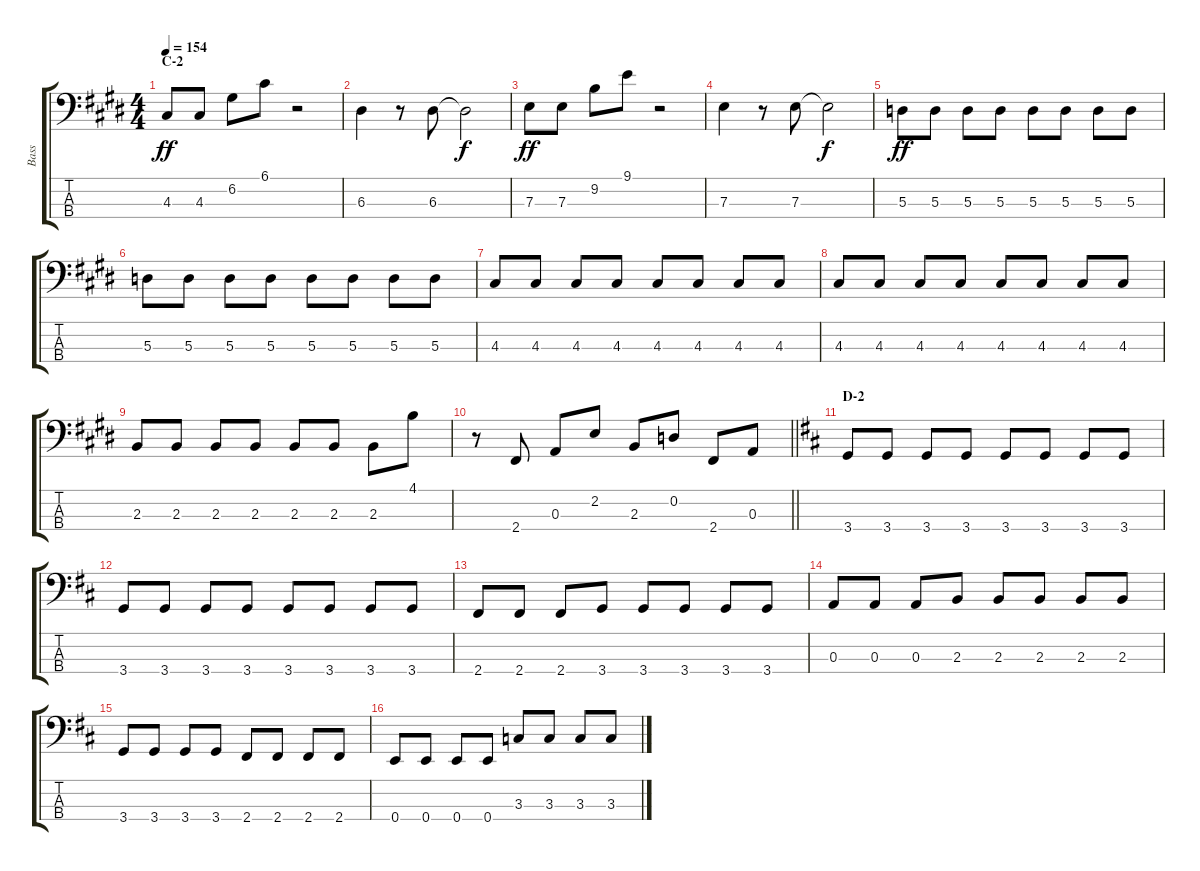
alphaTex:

\track ("Bass" "Bass") {instrument electricbasspick}
\staff {score tabs}
\tuning (G2 D2 A1 E1) {hide}
\ts (4 4)
\section ("" "C-2")
\tempo 154
\clef f4
\ks e
4.3.8{dy ff} 4.3.8 6.2.8 6.1.8 r.2 |
6.3.4 r.8 6.3.8 6.3{t}.2{dy f} |
7.3.8{dy ff} 7.3.8 9.2.8 9.1.8 r.2 |
7.3.4 r.8 7.3.8 7.3{t}.2{dy f} |
5.3.8{dy ff} 5.3.8 5.3.8 5.3.8 5.3.8 5.3.8 5.3.8 5.3.8 |
5.3.8 5.3.8 5.3.8 5.3.8 5.3.8 5.3.8 5.3.8 5.3.8 |
4.3.8 4.3.8 4.3.8 4.3.8 4.3.8 4.3.8 4.3.8 4.3.8 |
4.3.8 4.3.8 4.3.8 4.3.8 4.3.8 4.3.8 4.3.8 4.3.8 |
2.3.8 2.3.8 2.3.8 2.3.8 2.3.8 2.3.8 2.3.8 4.1.8 |
\barLineRight lightlight
r.8 2.4.8 0.3.8 2.2.8 2.3.8 0.2.8 2.4.8 0.3.8 |
\section ("" "D-2")
\ks d
3.4.8 3.4.8 3.4.8 3.4.8 3.4.8 3.4.8 3.4.8 3.4.8 |
3.4.8 3.4.8 3.4.8 3.4.8 3.4.8 3.4.8 3.4.8 3.4.8 |
2.4.8 2.4.8 2.4.8 3.4.8 3.4.8 3.4.8 3.4.8 3.4.8 |
0.3.8 0.3.8 0.3.8 2.3.8 2.3.8 2.3.8 2.3.8 2.3.8 |
3.4.8 3.4.8 3.4.8 3.4.8 2.4.8 2.4.8 2.4.8 2.4.8 |
0.4.8 0.4.8 0.4.8 0.4.8 3.3.8 3.3.8 3.3.8 3.3.8
